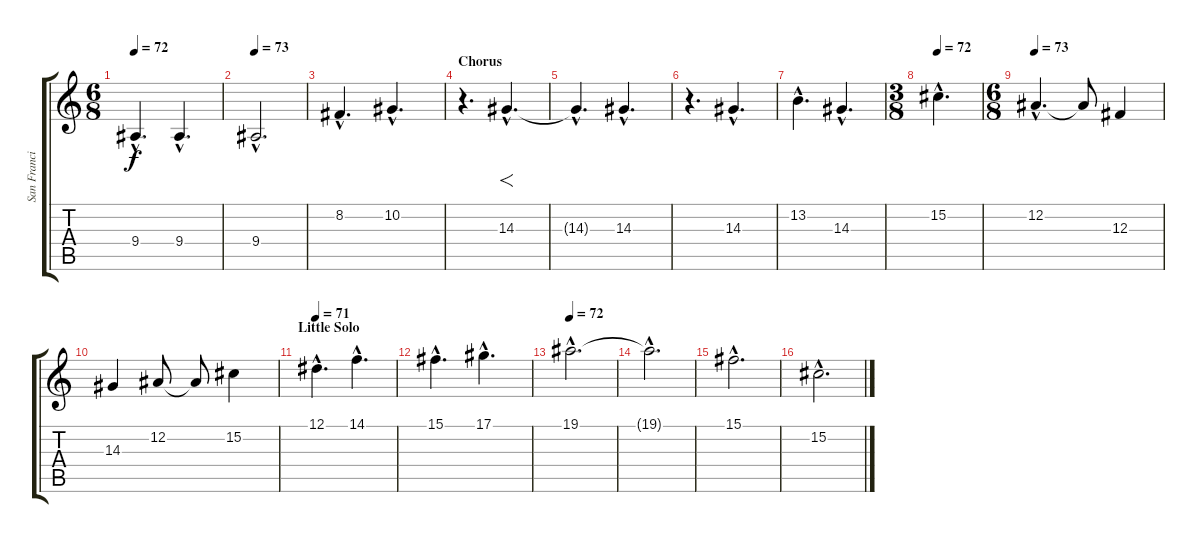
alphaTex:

\track ("San Francisco Symphony Orchestra" "San Franci") {instrument stringensemble1}
\staff {score tabs}
\tuning (Eb4 Bb3 Gb3 Db3 Ab2 Eb2) {hide}
\ts (6 8)
\tempo 72
\clef g2
\ks c
9.4{hac}.4{d dy f} 9.4{hac}.4{d} |
\tempo 73
9.4{hac}.2{d} |
8.2{hac}.4{d} 10.2{hac}.4{d} |
\section ("" "Chorus")
r.4{d} 14.3{hac}.4{f d} |
14.3{hac t}.4{d} 14.3{hac}.4{d} |
r.4{d} 14.3{hac}.4{d} |
13.2{hac}.4{d} 14.3{hac}.4{d} |
\ts (3 8)
\tempo 72
15.2{hac}.4{d} |
\ts (6 8)
\tempo 73
12.2{hac}.4{d} 12.2{t}.8 12.3.4 |
14.3.4 12.2.8 12.2{t}.8 15.2.4 |
\section ("" "Little Solo")
\tempo 71
12.1{hac}.4{d} 14.1{hac}.4{d} |
15.1{hac}.4{d} 17.1{hac}.4{d} |
\tempo 72
19.1{hac}.2{d} |
19.1{hac t}.2{d} |
15.1{hac}.2{d} |
15.2{hac}.2{d}
